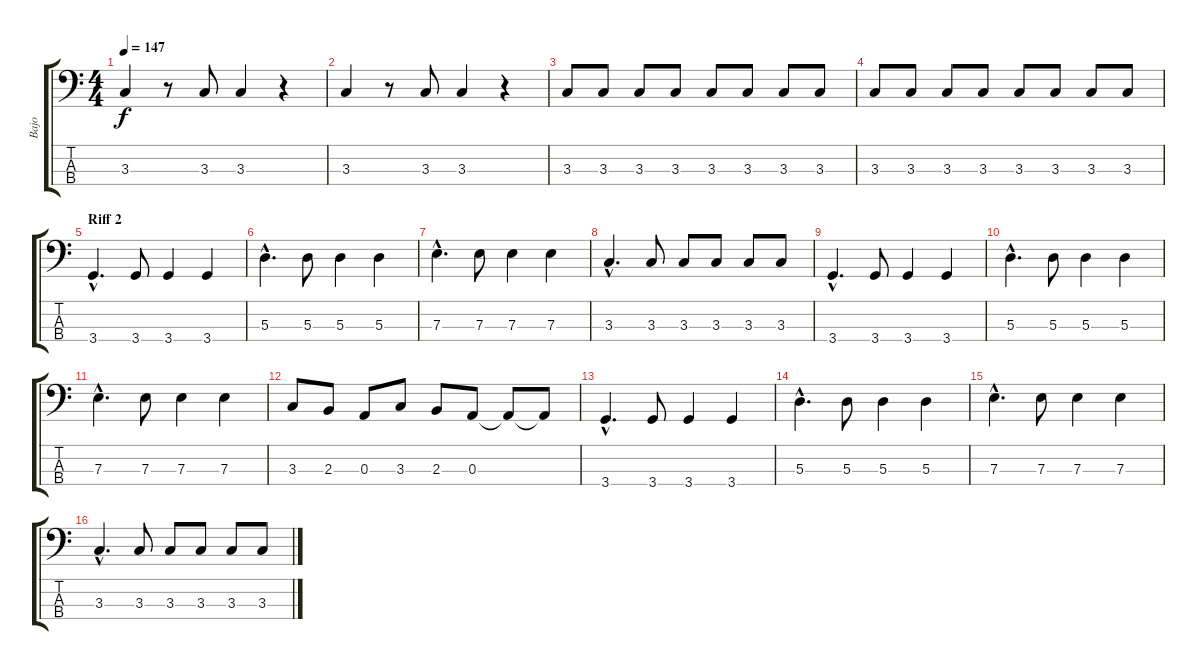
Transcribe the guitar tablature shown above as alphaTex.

\track ("Bajo" "Bajo") {instrument electricbassfinger}
\staff {score tabs}
\tuning (G2 D2 A1 E1) {hide}
\ts (4 4)
\tempo 147
\clef f4
\ks c
3.3.4{dy f} r.8 3.3.8 3.3.4 r.4 |
3.3.4 r.8 3.3.8 3.3.4 r.4 |
3.3.8 3.3.8 3.3.8 3.3.8 3.3.8 3.3.8 3.3.8 3.3.8 |
3.3.8 3.3.8 3.3.8 3.3.8 3.3.8 3.3.8 3.3.8 3.3.8 |
\section ("" "Riff 2")
3.4{hac}.4{d} 3.4.8 3.4.4 3.4.4 |
5.3{hac}.4{d} 5.3.8 5.3.4 5.3.4 |
7.3{hac}.4{d} 7.3.8 7.3.4 7.3.4 |
3.3{hac}.4{d} 3.3.8 3.3.8 3.3.8 3.3.8 3.3.8 |
3.4{hac}.4{d} 3.4.8 3.4.4 3.4.4 |
5.3{hac}.4{d} 5.3.8 5.3.4 5.3.4 |
7.3{hac}.4{d} 7.3.8 7.3.4 7.3.4 |
3.3.8 2.3.8 0.3.8 3.3.8 2.3.8 0.3.8 0.3{t}.8 0.3{t}.8 |
3.4{hac}.4{d} 3.4.8 3.4.4 3.4.4 |
5.3{hac}.4{d} 5.3.8 5.3.4 5.3.4 |
7.3{hac}.4{d} 7.3.8 7.3.4 7.3.4 |
3.3{hac}.4{d} 3.3.8 3.3.8 3.3.8 3.3.8 3.3.8
